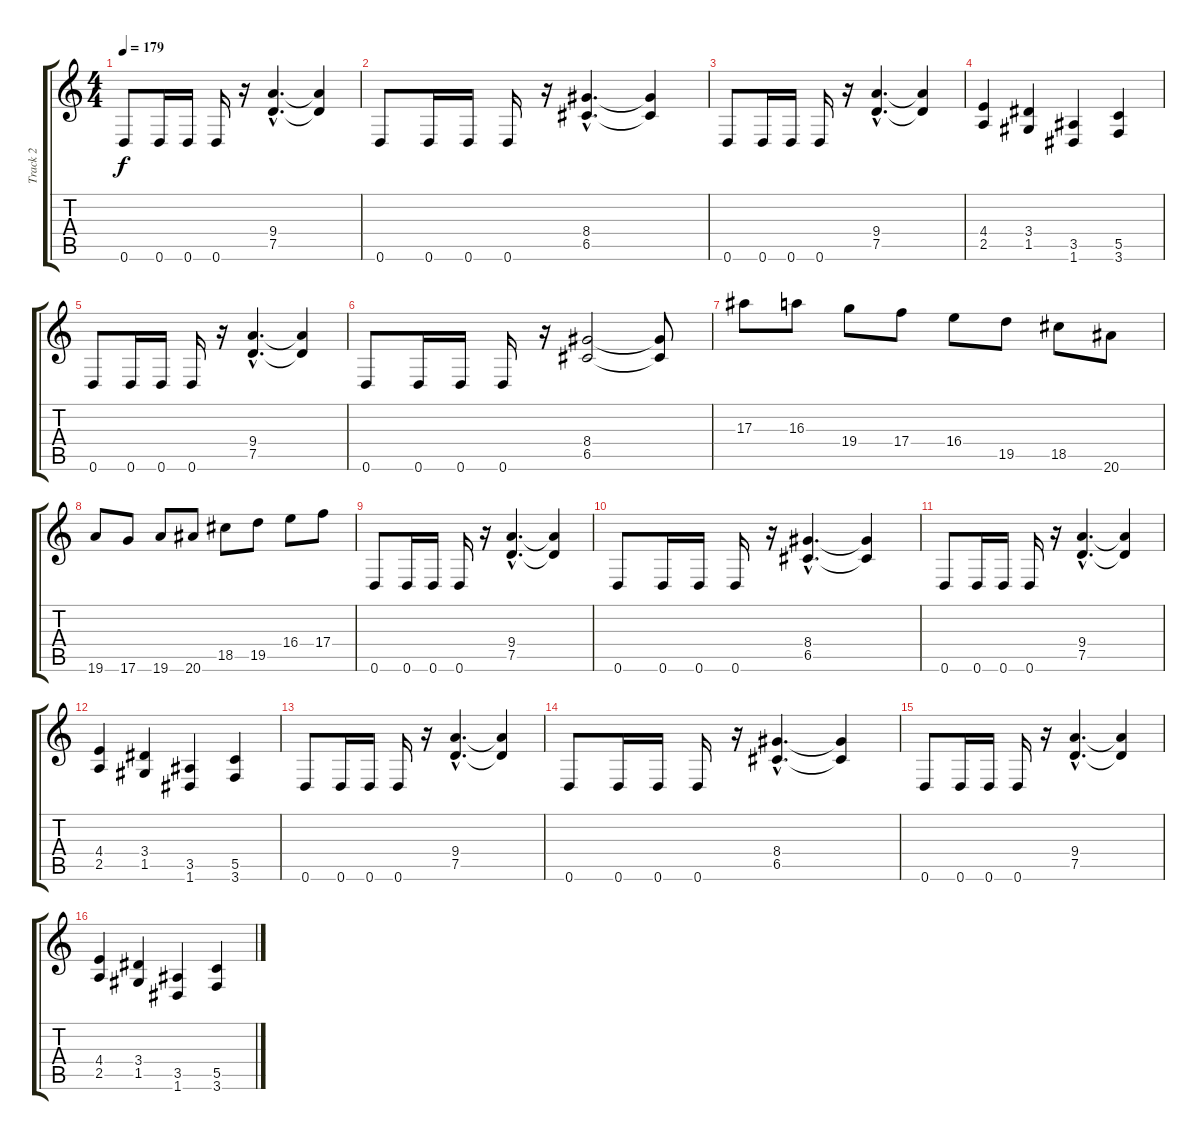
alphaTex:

\track ("Track 2" "Track 2") {instrument overdrivenguitar}
\staff {score tabs}
\tuning (D4 A3 F3 C3 G2 D2) {hide}
\ts (4 4)
\tempo 179
\clef g2
\ks c
0.6.8{dy f} 0.6.16 0.6.16 0.6.16 r.16 (9.4{hac} 7.5{hac}).4{d} (9.4{t} 7.5{t}).4 |
0.6.8 0.6.16 0.6.16 0.6.16 r.16 (8.4{hac} 6.5{hac}).4{d} (8.4{t} 6.5{t}).4 |
0.6.8 0.6.16 0.6.16 0.6.16 r.16 (9.4{hac} 7.5{hac}).4{d} (9.4{t} 7.5{t}).4 |
(4.4 2.5).4 (3.4 1.5).4 (3.5 1.6).4 (5.5 3.6).4 |
0.6.8 0.6.16 0.6.16 0.6.16 r.16 (9.4{hac} 7.5{hac}).4{d} (9.4{t} 7.5{t}).4 |
0.6.8 0.6.16 0.6.16 0.6.16 r.16 (8.4 6.5).2 (8.4{t} 6.5{t}).8 |
17.3.8 16.3.8 19.4.8 17.4.8 16.4.8 19.5.8 18.5.8 20.6.8 |
19.6.8 17.6.8 19.6.8 20.6.8 18.5.8 19.5.8 16.4.8 17.4.8 |
0.6.8 0.6.16 0.6.16 0.6.16 r.16 (9.4{hac} 7.5{hac}).4{d} (9.4{t} 7.5{t}).4 |
0.6.8 0.6.16 0.6.16 0.6.16 r.16 (8.4{hac} 6.5{hac}).4{d} (8.4{t} 6.5{t}).4 |
0.6.8 0.6.16 0.6.16 0.6.16 r.16 (9.4{hac} 7.5{hac}).4{d} (9.4{t} 7.5{t}).4 |
(4.4 2.5).4 (3.4 1.5).4 (3.5 1.6).4 (5.5 3.6).4 |
0.6.8 0.6.16 0.6.16 0.6.16 r.16 (9.4{hac} 7.5{hac}).4{d} (9.4{t} 7.5{t}).4 |
0.6.8 0.6.16 0.6.16 0.6.16 r.16 (8.4{hac} 6.5{hac}).4{d} (8.4{t} 6.5{t}).4 |
0.6.8 0.6.16 0.6.16 0.6.16 r.16 (9.4{hac} 7.5{hac}).4{d} (9.4{t} 7.5{t}).4 |
(4.4 2.5).4 (3.4 1.5).4 (3.5 1.6).4 (5.5 3.6).4
